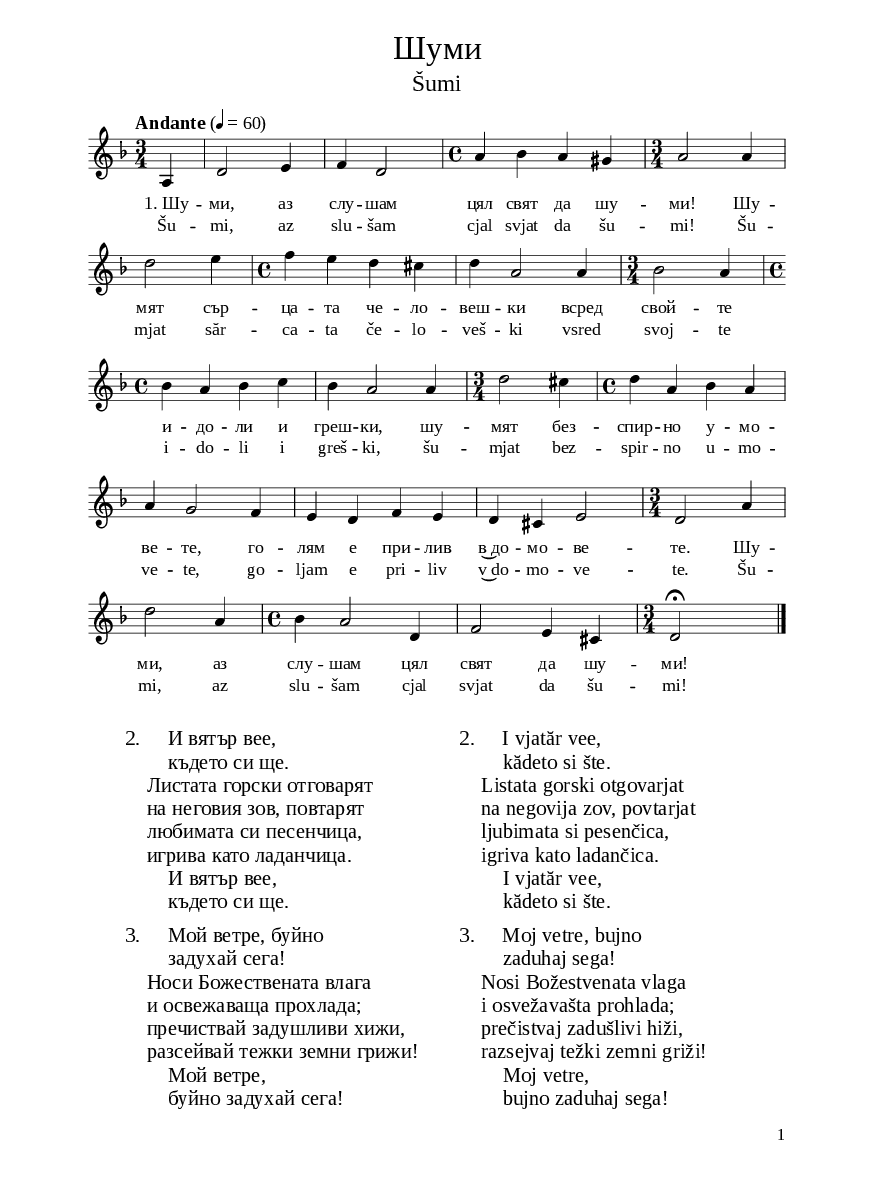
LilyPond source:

\version "2.24.4"

% include paper part and global functions
\include "include/globals.ily"

\bookpart {
  \label #'ref032
  \tocItem \markup "Шуми – Šumi"
  \include "include/bookpart-paper.ily"
  \score {
    \include "include/score-layout.ily"

    \new Voice \absolute {
      \clef treble
      \key d \minor
      \time 3/4
      \tempoFunc "Andante" 4 "60"
      \partial 4
      \autoBeamOff

      a4 | d'2 e'4 | f'4 d'2 | \time 4/4  a'4 bes' a' gis' | \time 3/4  a'2 a'4 \break |
      d''2 e''4 | \time 4/4

      f''4 e'' d'' cis'' | d''4 \stemUp a'2 \stemNeutral

      a'4 | \time 3/4  bes'2 a'4 | \break

      \time 4/4  bes'4 a' bes' c'' | bes'4 a'2 a'4 | \time 3/4  d''2 cis''4 | \time 4/4  d''4 a' bes' a' \break |
      a'4 g'2 f'4 |  e'4 d' f' e' | d'4 cis' e'2 | \time 3/4  d'2 a'4 \break |
      d''2 a'4 | \time 4/4  bes'4 a'2 d'4 | f'2 e'4 cis' | \time 3/4  d'2 \fermata s4 | \bar "|." \break
    }

    \addlyrics {
      "1. Шу" -- ми,
      аз слу -- шам цял свят да шу -- ми! Шу -- мят
      сър -- ца -- та че -- ло --  веш -- ки всред
      свой -- те и -- до -- ли и греш -- ки, шу -- мят
      без -- спир -- но у -- мо -- ве -- те, го -- лям
      е при -- лив в~до -- мо -- ве -- те. Шу -- ми,
      аз слу -- шам цял свят да шу -- ми!
    }

    \addlyrics {
      Šu -- mi,
      az slu -- šam cjal svjat da šu -- mi! Šu -- mjat
      săr -- ca -- ta če -- lo --  veš -- ki vsred
      svoj -- te i -- do -- li i greš -- ki, šu -- mjat
      bez -- spir -- no u -- mo -- ve -- te, go -- ljam
      e pri -- liv v~do -- mo -- ve -- te. Šu -- mi,
      az slu -- šam cjal svjat da šu -- mi!
    }
    \header {
      title = \titleFunc "Шуми" "Šumi"
    }

    \midi{}

  } % score

  \markup \empty-two

  \markup \abs-fontsize #10 {
    \hspace #5
    \override #`(baseline-skip . ,bgCoupletBaselineSkip)
    \column {

      \line {   2.  "   "  И вятър вее, }

      \line {   "   "    "   "       където си ще.}

      \line {   "   "Листата горски отговарят}

      \line {   "   "на неговия зов, повтарят}

      \line {   "   "любимата си песенчица,}

      \line {   "   "игрива като ладанчица.}

      \line {  "   "    "   "И вятър вее, }

      \line {    "   "    "   "където си ще.}


      \vspace #0.5
      \line {   3. "   "  Мой ветре, буйно }

      \line {   "   "    "   "  задухай сега!}

      \line {   "   "Носи Божествената влага}

      \line {   "   "и освежаваща прохлада;}

      \line {   "   "пречиствай задушливи хижи,}

      \line {   "   "разсейвай тежки земни грижи!}

      \line {    "   "    "   "Мой ветре, }

      \line {    "   "    "   "буйно задухай сега!}

    }

    \hspace #5
    \override #`(baseline-skip . ,bgCoupletBaselineSkip)
    \column {
      \line {   2.  "   "  I vjatăr vee, }

      \line {   "   "    "   "       kădeto si šte.}

      \line {   "   "Listata gorski otgovarjat}

      \line {   "   "na negovija zov, povtarjat}

      \line {   "   "ljubimata si pesenčica,}

      \line {   "   "igriva kato ladančica.}

      \line {  "   "    "   "I vjatăr vee, }

      \line {    "   "    "   "kădeto si šte.}


      \vspace #0.5
      \line {   3. "   "  Moj vetre, bujno }

      \line {   "   "    "   "  zaduhaj sega!}

      \line {   "   "Nosi Božestvenata vlaga}

      \line {   "   "i osvežavašta prohlada;}

      \line {   "   "prečistvaj zadušlivi hiži,}

      \line {   "   "razsejvaj težki zemni griži!}

      \line {    "   "    "   "Moj vetre, }

      \line {    "   "    "   "bujno zaduhaj sega!}


    } %column
  } % markup

  \pageBreak

  \markup \abs-fontsize #10  {
    \hspace #2
    \override #`(baseline-skip . ,bgCoupletBaselineSkip)
    \column {
      \line {   4.  "   "        Задухай, ветре, }
      \line {   "   "    "   "         света разведри!}

      \line {   "   "При чисти мисли, нежни чувства}

      \line {   "   "цъфтят Божествени изкуства.}

      \line {   "   "Навред да просияе радост,}

      \line {   "   "навред да диша свежа младост.}

      \line {  "   "    "   " Задухай, ветре, }
      \line {   "   "    "   " света избистри.}
    }



    \hspace #5
    \override #`(baseline-skip . ,bgCoupletBaselineSkip)
    \column {
      \line {   4.  "   "        Zaduhaj, vetre, }
      \line {   "   "    "   "         sveta razvedri!}

      \line {   "   "Pri čisti misli, nežni čuvstva}

      \line {   "   "căftjat Božestveni izkustva.}

      \line {   "   "Navred da prosijae radost,}

      \line {   "   "navred da diša sveža mladost.}

      \line {  "   "    "   " Zaduhaj, vetre, }
      \line {   "   "    "   " sveta izbistri.}
    }
    %column
  } % markup

  \markup \vspace #3
  % include foreign translation(s) of the song
  \version "2.24.4"

\markup \fill-line { \fontsize #deTitleFontSize "Es lärmt" }
\markup \null
\markup \null
\markup \abs-fontsize #10 {
  \hspace #25
  \override #`(baseline-skip . ,deCoupletBaselineSkip)
  \column {


    \line {   1. "   "Es lärmt, }
     \line {   "   " "   " ich höre}

    \line {   "   "die ganze Welt lärmen! }

    \line {   "   "Die Herzen der Menschen lärmen }

    \line {   "   "zwischen ihren Idolen und Fehlern; }

    \line {   "   "die Gehirne lärmen unaufhörlich. }

    \line {   "   "Es ist eine große Flut in den Häusern. }

    \line {   "   "Es lärmt, ich höre}

    \line {   "   "die ganze Welt lärmen!}

   \vspace #0.5
    \line {   2.  "   " Und der Wind weht, }

    \line {   "   " "   "wohin er will. }

    \line {   "   "Die Blätter des Waldes antworten }

    \line {   "   "auf seinen Ruf; sie wiederholen ihr Lieblingsliedchen,}

    \line {   "   "spielerisch wie ein tanzendes Mädchen.}

    \line {   "   " "   "Und der Wind weht, }

    \line {   "   " "   " wohin er will.}

      \vspace #0.5

    \line {   3. "   "Oh, mein Wind, }

    \line {   "   "  "   "wehe nun stark! }

    \line {   "   "Bringe die göttliche Feuchtigkeit}

    \line {   "   "und die belebende Frische, }

    \line {   "   "reinige die stickigen Hütten}

    \line {   "   "und zerstreue die schweren irdischen Sorgen!}

    \line {   "   " "   "Oh, mein Wind,}

    \line {   "   " "   "wehe nun stark!}

     \vspace #0.5
    \line {   4. "   " Wehe, Wind, }

    \line {   "   " "   " muntere die Welt auf! }

    \line {   "   "Bei reinen Gedanken, zarten Gefühlen }

    \line {   "   "erblühen die göttlichen Künste;}

    \line {   "   "möge überall Freude erstrahlen}

    \line {   "   "und möge [man] überall frische Jugend atmen! }

    \line {   "   " "   "Wehe, Wind, }

    \line {   "   " "   "kläre die Welt!}
  }
}



} % bookpart

% Più mosso
%
